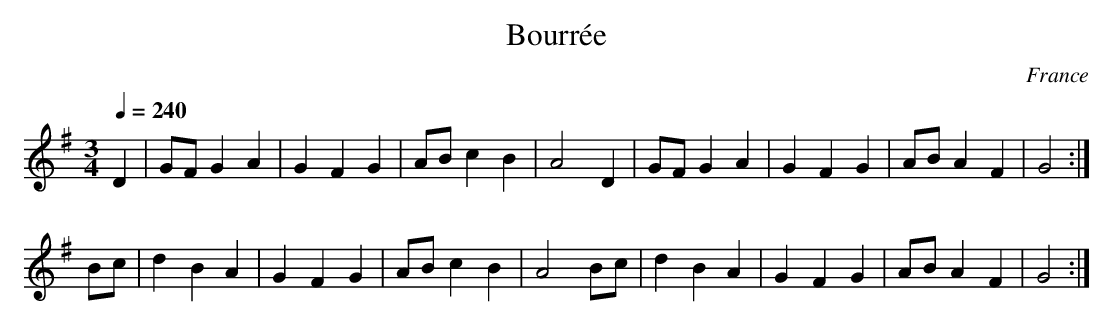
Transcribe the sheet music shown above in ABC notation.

X:1
T:Bourrée
M:3/4
O:France
Q:1/4=240
K:G major
D2|GFG2A2|G2F2G2|ABc2B2|A4D2|\
GFG2A2|G2F2G2|ABA2F2|G4:|
Bc|d2B2A2|G2F2G2|ABc2B2|A4Bc|\
d2B2A2|G2F2G2|ABA2F2|G4:|
